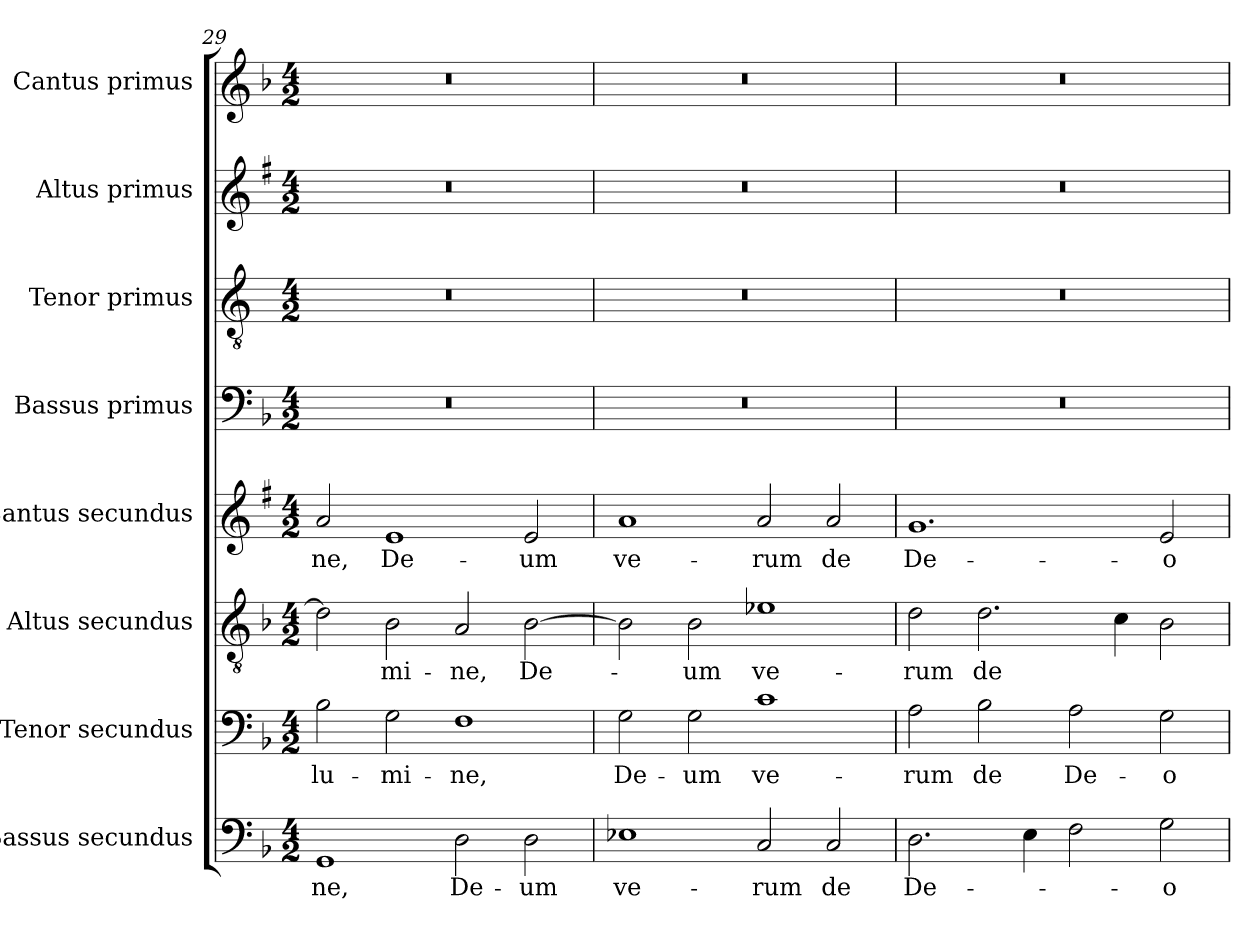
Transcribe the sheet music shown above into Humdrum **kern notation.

**kern	**text	**kern	**text	**kern	**text	**kern	**text	**kern	**kern	**kern	**kern
*part8	*part8	*part7	*part7	*part6	*part6	*part5	*part5	*part4	*part3	*part2	*part1
*staff8	*staff8	*staff7	*staff7	*staff6	*staff6	*staff5	*staff5	*staff4	*staff3	*staff2	*staff1
*I"Bassus secundus	*	*I"Tenor secundus	*	*I"Altus secundus	*	*I"Cantus secundus	*	*I"Bassus primus	*I"Tenor primus	*I"Altus primus	*I"Cantus primus
*I'B2	*	*I'T2	*	*I'A2	*	*I'C2	*	*I'B1	*I'T1	*I'A1	*I'C1
*clefF4	*	*clefF4	*	*clefGv2	*	*clefG2	*	*clefF4	*clefGv2	*clefG2	*clefG2
*	*	*	*	*	*	*ITrd1c2	*	*	*ITrd4c7	*ITrd1c2	*
*k[b-]	*	*k[b-]	*	*k[b-]	*	*k[b-]	*	*k[b-]	*k[b-]	*k[b-]	*k[b-]
*F:	*	*F:	*	*F:	*	*F:	*	*F:	*F:	*F:	*F:
*M4/2	*	*M4/2	*	*M4/2	*	*M4/2	*	*M4/2	*M4/2	*M4/2	*M4/2
=29	=29	=29	=29	=29	=29	=29	=29	=29	=29	=29	=29
!	!LO:LY:b	!	!LO:LY:b	!	!	!	!LO:LY:b	!	!	!	!
1GG	-ne,	2B-\	lu-	2d\]	.	2g/	-ne,	0r	0r	0r	0r
!	!	!	!LO:LY:b	!	!LO:LY:b	!	!LO:LY:b	!	!	!	!
.	.	2G\	-mi-	2B-\	-mi-	1d	De-	.	.	.	.
!	!LO:LY:b	!	!LO:LY:b	!	!LO:LY:b	!	!	!	!	!	!
2D\	De-	1F	-ne,	2A/	-ne,	.	.	.	.	.	.
!	!LO:LY:b	!	!	!	!LO:LY:b	!	!LO:LY:b	!	!	!	!
2D\	-um	.	.	[2B-\	De-	2d/	-um	.	.	.	.
!!LO:PB:g=z
=30	=30	=30	=30	=30	=30	=30	=30	=30	=30	=30	=30
!	!LO:LY:b	!	!LO:LY:b	!	!	!	!LO:LY:b	!	!	!	!
1E-X	ve-	2G\	De-	2B-\]	.	1g	ve-	0r	0r	0r	0r
!	!	!	!LO:LY:b	!	!LO:LY:b	!	!	!	!	!	!
.	.	2G\	-um	2B-\	-um	.	.	.	.	.	.
!	!LO:LY:b	!	!LO:LY:b	!	!LO:LY:b	!	!LO:LY:b	!	!	!	!
2C/	-rum	1c	ve-	1e-X	ve-	2g/	-rum	.	.	.	.
!	!LO:LY:b	!	!	!	!	!	!LO:LY:b	!	!	!	!
2C/	de	.	.	.	.	2g/	de	.	.	.	.
=31	=31	=31	=31	=31	=31	=31	=31	=31	=31	=31	=31
!	!LO:LY:b	!	!LO:LY:b	!	!LO:LY:b	!	!LO:LY:b	!	!	!	!
2.D\	De-	2A\	-rum	2d\	-rum	1.f	De-	0r	0r	0r	0r
!	!	!	!LO:LY:b	!	!LO:LY:b	!	!	!	!	!	!
.	.	2B-\	de	2.d\	de	.	.	.	.	.	.
4E\	.	.	.	.	.	.	.	.	.	.	.
!	!	!	!LO:LY:b	!	!	!	!	!	!	!	!
2F\	.	2A\	De-	.	.	.	.	.	.	.	.
.	.	.	.	4c\	.	.	.	.	.	.	.
!	!LO:LY:b	!	!LO:LY:b	!	!	!	!LO:LY:b	!	!	!	!
2G\	-o	2G\	-o	2B-\	.	2d/	-o	.	.	.	.
=	=	=	=	=	=	=	=	=	=	=	=
*-	*-	*-	*-	*-	*-	*-	*-	*-	*-	*-	*-
